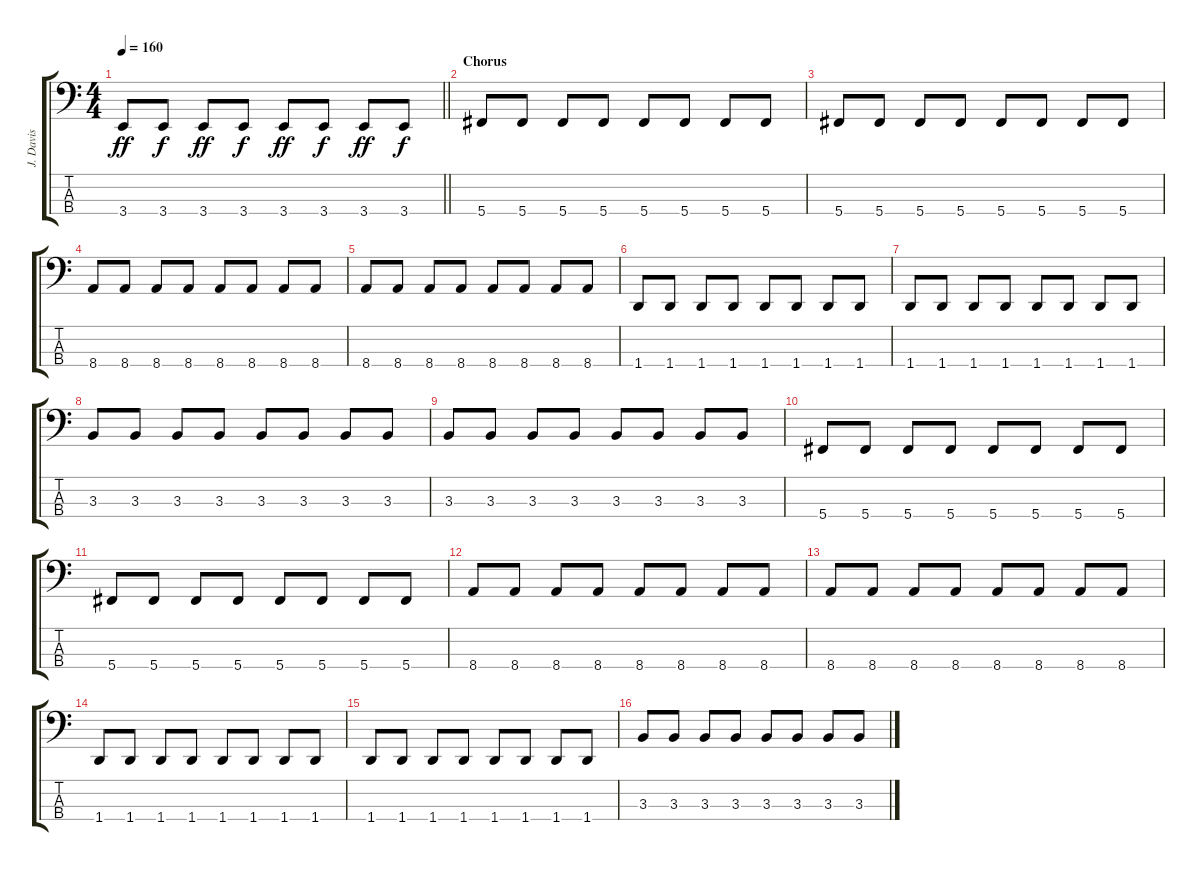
\track ("J. Davis" "J. Davis") {instrument electricbasspick}
\staff {score tabs}
\tuning (Gb2 Db2 Ab1 Db1) {hide}
\ts (4 4)
\tempo 160
\clef f4
\barLineRight lightlight
\ks c
3.4.8{dy ff} 3.4.8{dy f} 3.4.8{dy ff} 3.4.8{dy f} 3.4.8{dy ff} 3.4.8{dy f} 3.4.8{dy ff} 3.4.8{dy f} |
\section ("" "Chorus")
5.4.8 5.4.8 5.4.8 5.4.8 5.4.8 5.4.8 5.4.8 5.4.8 |
5.4.8 5.4.8 5.4.8 5.4.8 5.4.8 5.4.8 5.4.8 5.4.8 |
8.4.8 8.4.8 8.4.8 8.4.8 8.4.8 8.4.8 8.4.8 8.4.8 |
8.4.8 8.4.8 8.4.8 8.4.8 8.4.8 8.4.8 8.4.8 8.4.8 |
1.4.8 1.4.8 1.4.8 1.4.8 1.4.8 1.4.8 1.4.8 1.4.8 |
1.4.8 1.4.8 1.4.8 1.4.8 1.4.8 1.4.8 1.4.8 1.4.8 |
3.3.8 3.3.8 3.3.8 3.3.8 3.3.8 3.3.8 3.3.8 3.3.8 |
3.3.8 3.3.8 3.3.8 3.3.8 3.3.8 3.3.8 3.3.8 3.3.8 |
5.4.8 5.4.8 5.4.8 5.4.8 5.4.8 5.4.8 5.4.8 5.4.8 |
5.4.8 5.4.8 5.4.8 5.4.8 5.4.8 5.4.8 5.4.8 5.4.8 |
8.4.8 8.4.8 8.4.8 8.4.8 8.4.8 8.4.8 8.4.8 8.4.8 |
8.4.8 8.4.8 8.4.8 8.4.8 8.4.8 8.4.8 8.4.8 8.4.8 |
1.4.8 1.4.8 1.4.8 1.4.8 1.4.8 1.4.8 1.4.8 1.4.8 |
1.4.8 1.4.8 1.4.8 1.4.8 1.4.8 1.4.8 1.4.8 1.4.8 |
3.3.8 3.3.8 3.3.8 3.3.8 3.3.8 3.3.8 3.3.8 3.3.8
